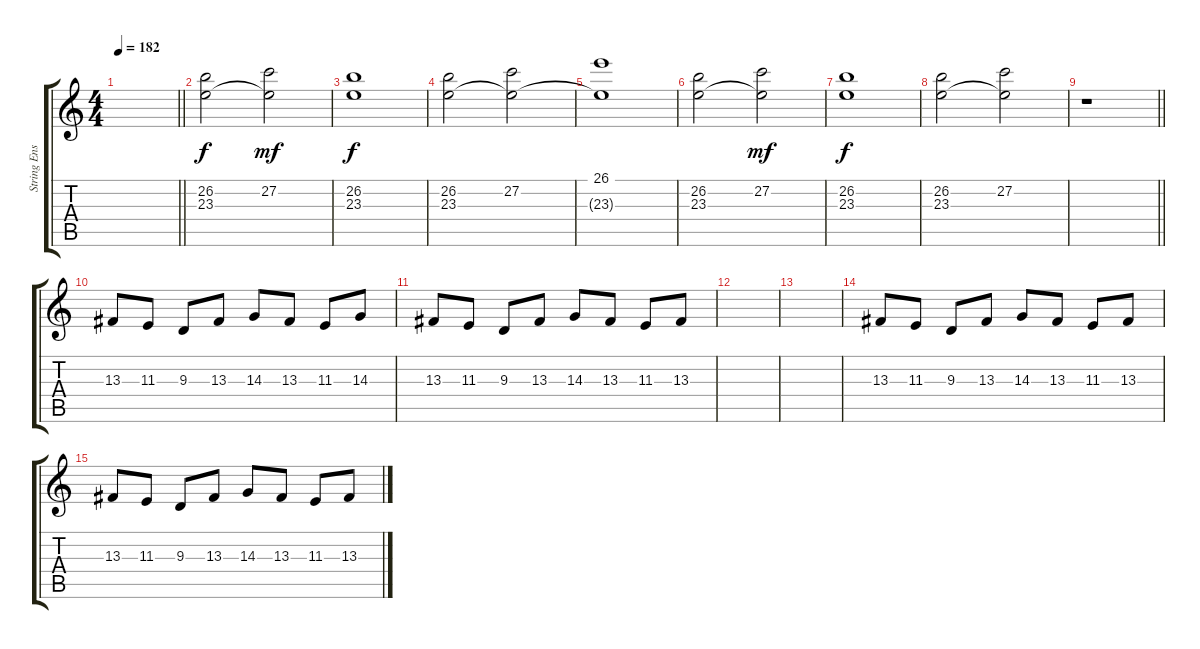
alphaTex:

\track ("String Ensemble/Lead 1 Square" "String Ens") {instrument stringensemble1}
\staff {score tabs}
\tuning (D4 A3 F3 C3 G2 D2) {hide}
\ts (4 4)
\tempo 182
\clef g2
\barLineRight lightlight
\ks c
|
(26.2 23.3).2 (27.2 23.3{t}).2{dy mf} |
(26.2 23.3).1{dy f} |
(26.2 23.3).2 (27.2 23.3{t}).2 |
(26.1 23.3{t}).1 |
(26.2 23.3).2 (27.2 23.3{t}).2{dy mf} |
(26.2 23.3).1{dy f} |
(26.2 23.3).2 (27.2 23.3{t}).2 |
\barLineRight lightlight
r.1 |
13.3.8 11.3.8 9.3.8 13.3.8 14.3.8 13.3.8 11.3.8 14.3.8 |
13.3.8 11.3.8 9.3.8 13.3.8 14.3.8 13.3.8 11.3.8 13.3.8 |
|
|
13.3.8 11.3.8 9.3.8 13.3.8 14.3.8 13.3.8 11.3.8 13.3.8 |
13.3.8 11.3.8 9.3.8 13.3.8 14.3.8 13.3.8 11.3.8 13.3.8
